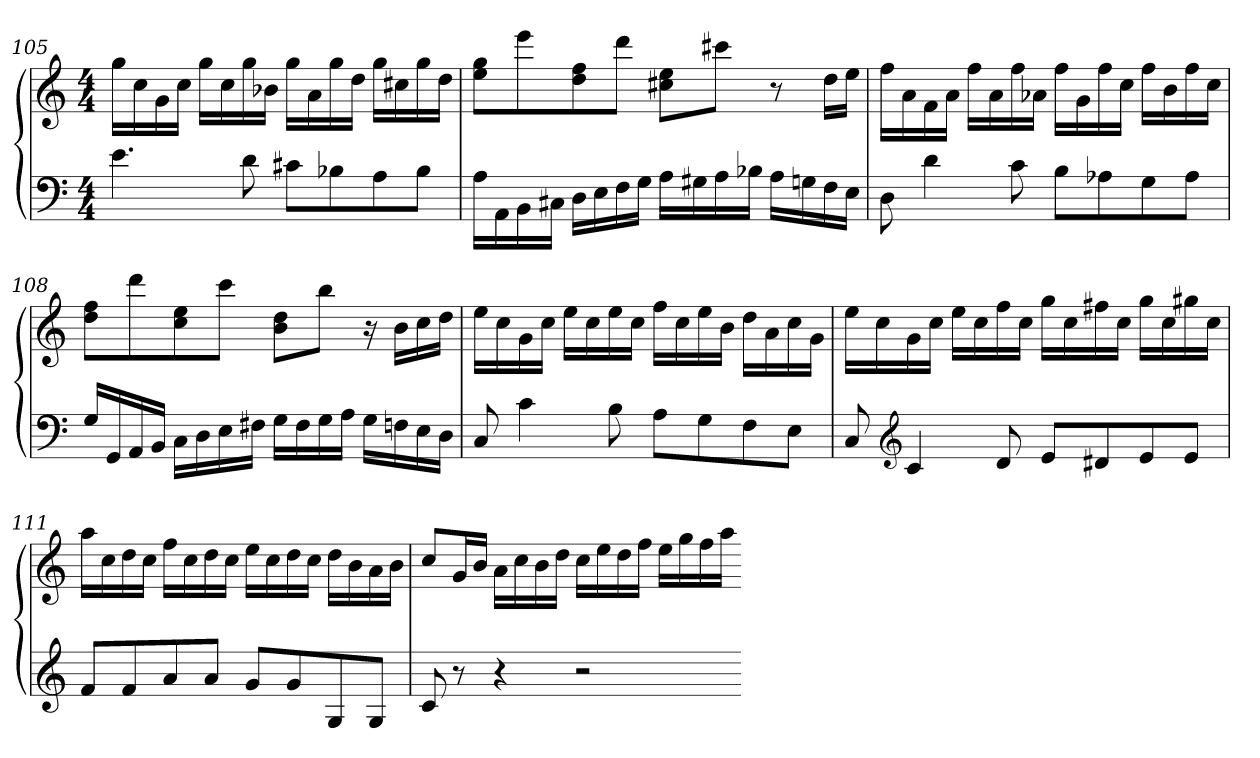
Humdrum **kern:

**kern	**kern
*part1	*part1
*staff2	*staff1
*clefF4	*clefG2
*k[]	*k[]
*C:	*C:
*M4/4	*M4/4
=105	=105
4.e	16ggLL
.	16cc
.	16g
.	16ccJJ
.	16ggLL
.	16cc
8d	16gg
.	16b-XJJ
8c#XL	16ggLL
.	16a
8B-X	16gg
.	16ddJJ
8A	16ggLL
.	16cc#X
8B-J	16gg
.	16ddJJ
=106	=106
16ALL	8ee 8ggL
16AA	.
16BB	8eee
16C#XJJ	.
16DLL	8dd 8ff
16E	.
16F	8dddJ
16GJJ	.
16ALL	8cc#X 8eeL
16G#X	.
16A	8ccc#XJ
16B-XJJ	.
16ALL	8r
16Gn	.
16F	16ddLL
16EJJ	16eeJJ
=107	=107
8D	16ffLL
.	16a
4d	16f
.	16aJJ
.	16ffLL
.	16a
8c	16ff
.	16a-XJJ
8BL	16ffLL
.	16g
8A-X	16ff
.	16ccJJ
8G	16ffLL
.	16b
8A-J	16ff
.	16ccJJ
=108	=108
16GLL	8dd 8ffL
16GG	.
16AA	8ddd
16BBJJ	.
16CLL	8cc 8ee
16D	.
16E	8cccJ
16F#XJJ	.
16GLL	8b 8ddL
16F#	.
16G	8bbJ
16AJJ	.
16GLL	16r
16Fn	16bLL
16E	16cc
16DJJ	16ddJJ
=109	=109
8C	16eeLL
.	16cc
4c	16g
.	16ccJJ
.	16eeLL
.	16cc
8B	16ee
.	16ccJJ
8AL	16ffLL
.	16cc
8G	16ee
.	16bJJ
8F	16ddLL
.	16a
8EJ	16cc
.	16gJJ
=110	=110
8C	16eeLL
.	16cc
*clefG2	*
4c	16g
.	16ccJJ
.	16eeLL
.	16cc
8d	16ff
.	16ccJJ
8eL	16ggLL
.	16cc
8d#X	16ff#X
.	16ccJJ
8e	16ggLL
.	16cc
8eJ	16gg#X
.	16ccJJ
=111	=111
8fL	16aaLL
.	16cc
8f	16dd
.	16ccJJ
8a	16ffLL
.	16cc
8aJ	16dd
.	16ccJJ
8gL	16eeLL
.	16cc
8g	16dd
.	16ccJJ
8G	16ddLL
.	16b
8GJ	16a
.	16bJJ
=112	=112
8c	8ccL
8r	16gL
.	16bJJ
4r	16aLL
.	16cc
.	16b
.	16ddJJ
2r	16ccLL
.	16ee
.	16dd
.	16ffJJ
.	16eeLL
.	16gg
.	16ff
.	16aaJJ
=-	=-
*-	*-
